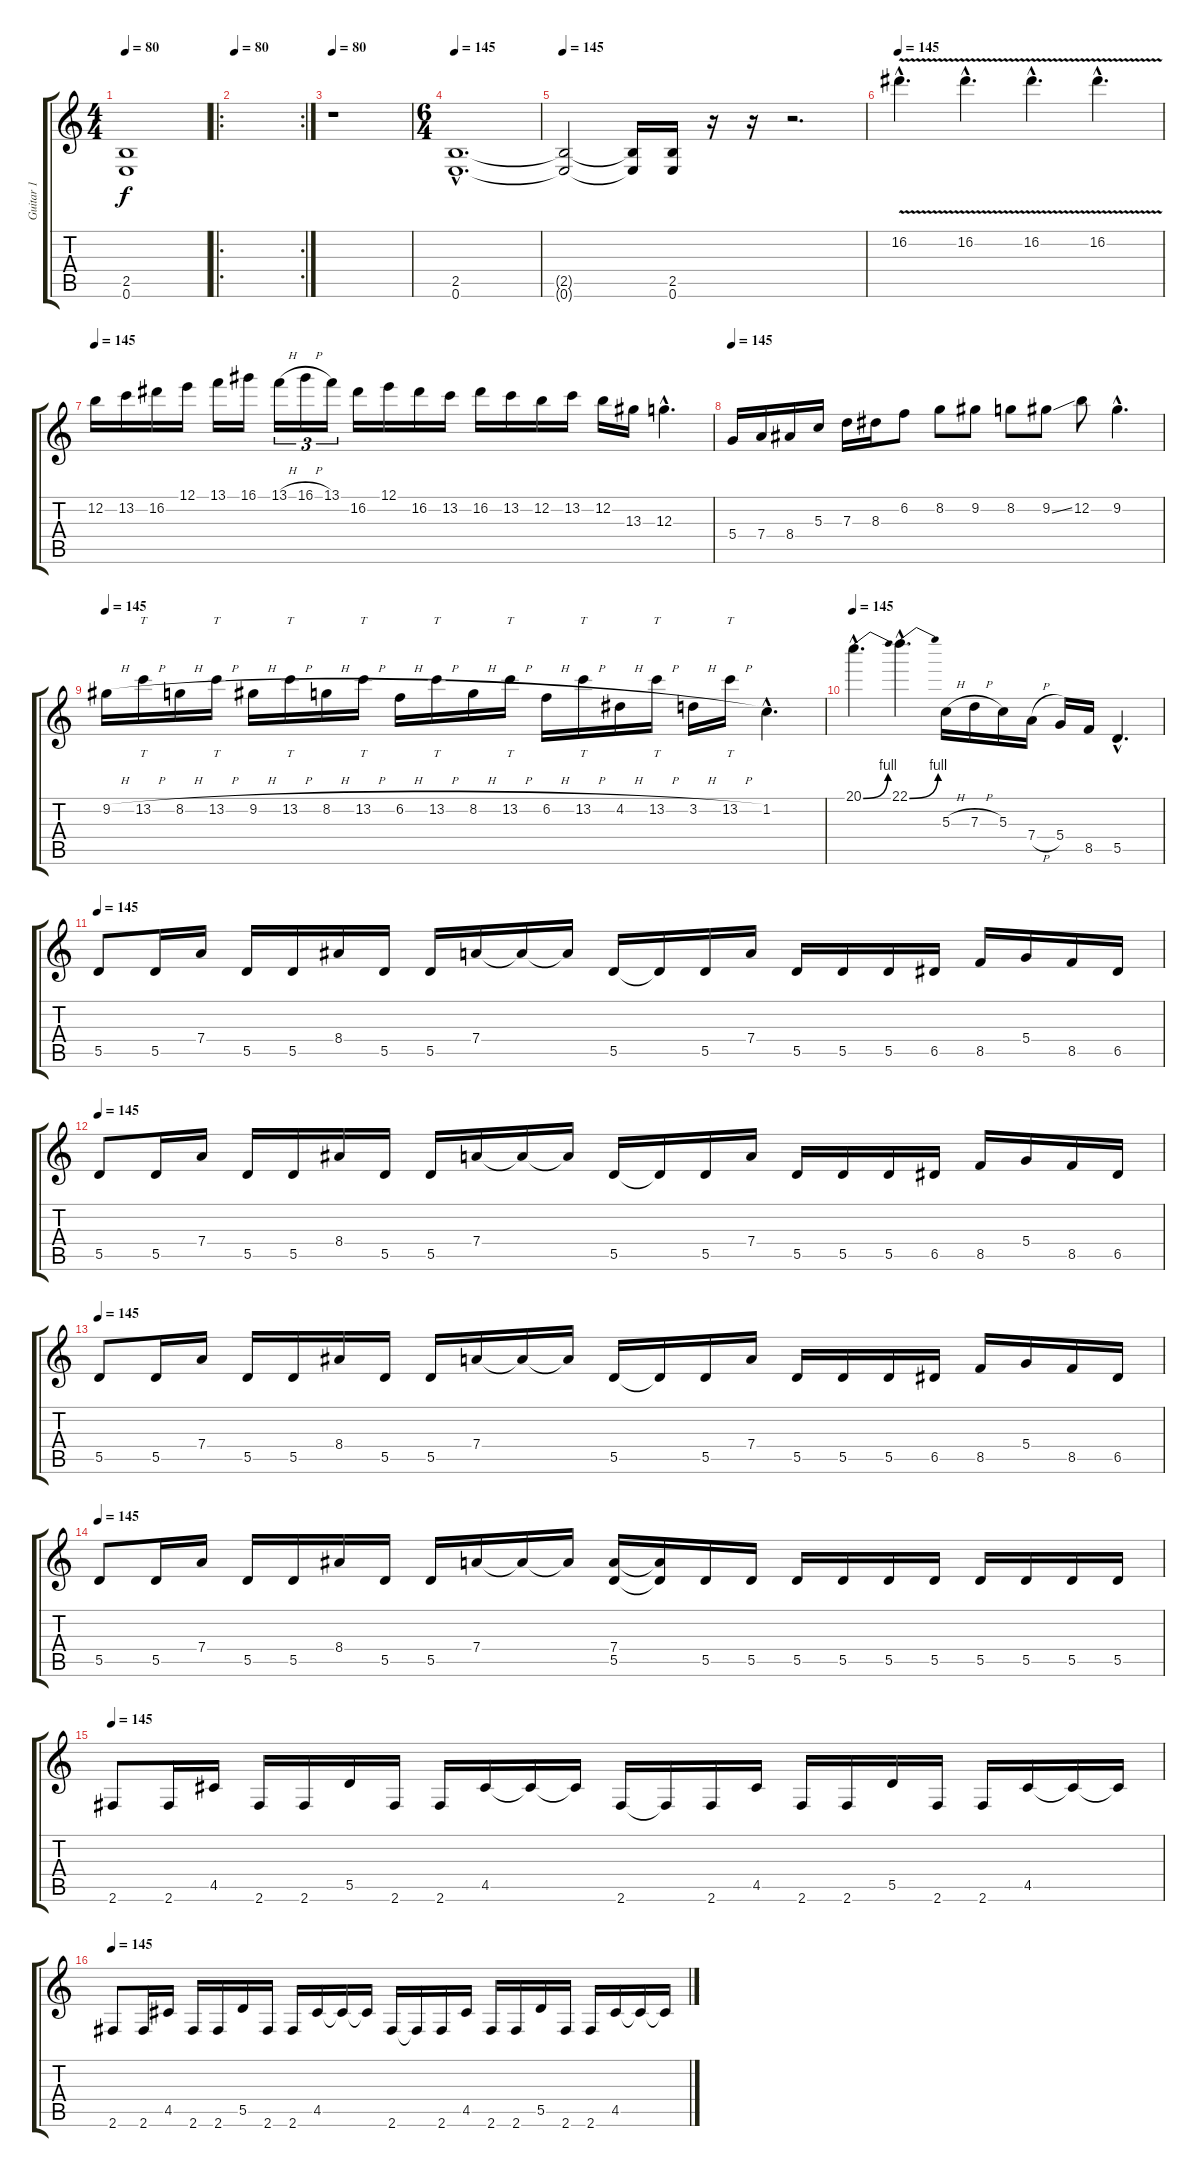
\track ("Guitar 1" "Guitar 1") {instrument distortionguitar}
\staff {score tabs}
\tuning (E4 B3 G3 D3 A2 E2) {hide}
\ts (4 4)
\tempo 80
\clef g2
\ks c
(2.5{t} 0.6{t}).1{dy f} |
\ro
\rc 2
\tempo 80
|
\tempo 80
r.1{volume 16} |
\ts (6 4)
\tempo 145
(2.5{hac} 0.6{hac}).1{d volume 16} |
\tempo 145
(2.5{t} 0.6{t}).2 (2.5{t} 0.6{t}).16 (2.5 0.6).16 r.16 r.16 r.2{d} |
\tempo 145
16.2{v hac}.4{d} 16.2{v hac}.4{d} 16.2{v hac}.4{d} 16.2{v hac}.4{d} |
\tempo 145
12.2.16 13.2.16 16.2.16 12.1.16 13.1.16 16.1.16 13.1{h}.16{tu (3 2)} 16.1{h}.16{tu (3 2)} 13.1.16{tu (3 2)} 16.2.16 12.1.16 16.2.16 13.2.16 16.2.16 13.2.16 12.2.16 13.2.16 12.2.16 13.3.16 12.3{hac}.4{d} |
\tempo 145
5.4.16 7.4.16 8.4.16 5.3.16 7.3.16 8.3.16 6.2.8 8.2.8 9.2.8 8.2.8 9.2{ss}.8 12.2.8 9.2{hac}.4{d} |
\tempo 145
9.2{h}.16 13.2{h}.16{tt} 8.2{h}.16 13.2{h}.16{tt} 9.2{h}.16 13.2{h}.16{tt} 8.2{h}.16 13.2{h}.16{tt} 6.2{h}.16 13.2{h}.16{tt} 8.2{h}.16 13.2{h}.16{tt} 6.2{h}.16 13.2{h}.16{tt} 4.2{h}.16 13.2{h}.16{tt} 3.2{h}.16 13.2{h}.16{tt} 1.2{hac}.4{d} |
\tempo 145
20.1{be (bend 0 0 60 4) hac}.4{d} 22.1{be (bend 0 0 60 4) hac}.4{d} 5.3{h}.16 7.3{h}.16 5.3.16 7.4{h}.16 5.4.16 8.5.16 5.5{hac}.4{d} |
\tempo 145
5.5.8 5.5.16 7.4.16 5.5.16 5.5.16 8.4.16 5.5.16 5.5.16 7.4.16 7.4{t}.16 7.4{t}.16 5.5.16 5.5{t}.16 5.5.16 7.4.16 5.5.16 5.5.16 5.5.16 6.5.16 8.5.16 5.4.16 8.5.16 6.5.16 |
\tempo 145
5.5.8 5.5.16 7.4.16 5.5.16 5.5.16 8.4.16 5.5.16 5.5.16 7.4.16 7.4{t}.16 7.4{t}.16 5.5.16 5.5{t}.16 5.5.16 7.4.16 5.5.16 5.5.16 5.5.16 6.5.16 8.5.16 5.4.16 8.5.16 6.5.16 |
\tempo 145
5.5.8 5.5.16 7.4.16 5.5.16 5.5.16 8.4.16 5.5.16 5.5.16 7.4.16 7.4{t}.16 7.4{t}.16 5.5.16 5.5{t}.16 5.5.16 7.4.16 5.5.16 5.5.16 5.5.16 6.5.16 8.5.16 5.4.16 8.5.16 6.5.16 |
\tempo 145
5.5.8 5.5.16 7.4.16 5.5.16 5.5.16 8.4.16 5.5.16 5.5.16 7.4.16 7.4{t}.16 7.4{t}.16 (7.4 5.5).16 (7.4{t} 5.5{t}).16 5.5.16 5.5.16 5.5.16 5.5.16 5.5.16 5.5.16 5.5.16 5.5.16 5.5.16 5.5.16 |
\tempo 145
2.6.8 2.6.16 4.5.16 2.6.16 2.6.16 5.5.16 2.6.16 2.6.16 4.5.16 4.5{t}.16 4.5{t}.16 2.6.16 2.6{t}.16 2.6.16 4.5.16 2.6.16 2.6.16 5.5.16 2.6.16 2.6.16 4.5.16 4.5{t}.16 4.5{t}.16 |
\tempo 145
2.6.8 2.6.16 4.5.16 2.6.16 2.6.16 5.5.16 2.6.16 2.6.16 4.5.16 4.5{t}.16 4.5{t}.16 2.6.16 2.6{t}.16 2.6.16 4.5.16 2.6.16 2.6.16 5.5.16 2.6.16 2.6.16 4.5.16 4.5{t}.16 4.5{t}.16
